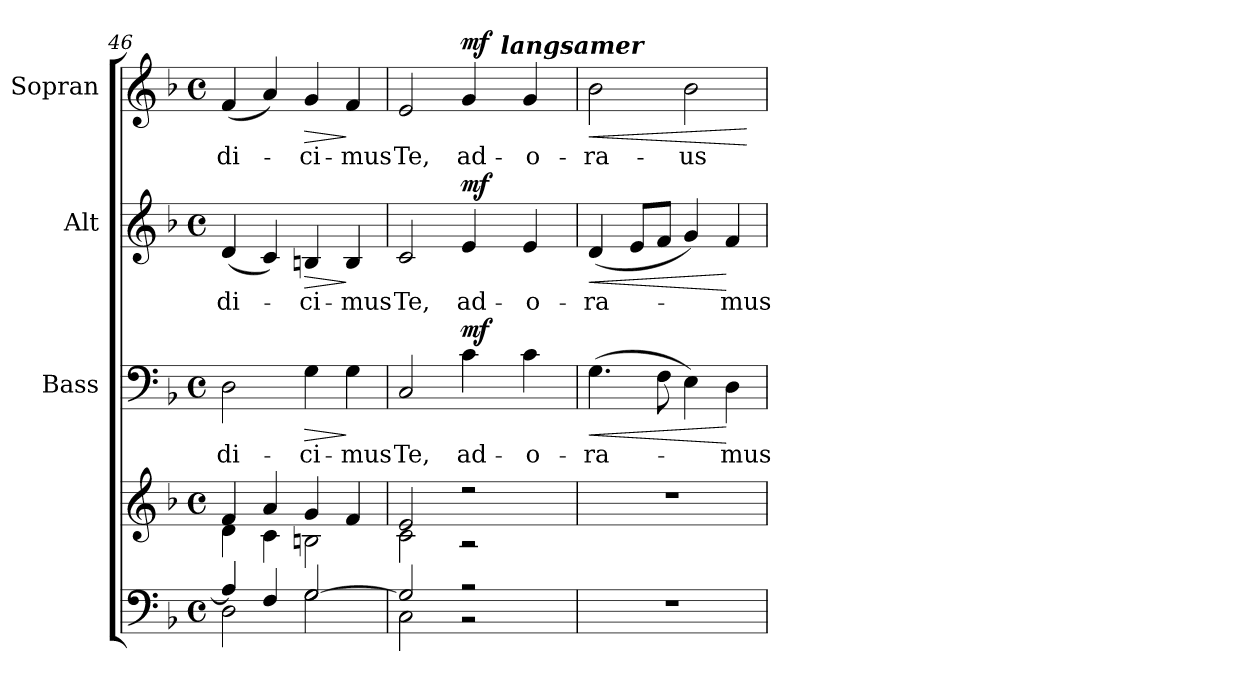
**kern	**kern	**kern	**text	**dynam	**kern	**text	**dynam	**kern	**text	**dynam
*part4	*part4	*part3	*part3	*part3	*part2	*part2	*part2	*part1	*part1	*part1
*staff5	*staff4	*staff3	*staff3	*staff3	*staff2	*staff2	*staff2	*staff1	*staff1	*staff1
*	*	*I"Bass	*	*	*I"Alt	*	*	*I"Sopran	*	*
*	*	*I'B.	*	*	*I'A.	*	*	*I'S.	*	*
*clefF4	*clefG2	*clefF4	*	*	*clefG2	*	*	*clefG2	*	*
*k[b-]	*k[b-]	*k[b-]	*	*	*k[b-]	*	*	*k[b-]	*	*
*F:	*F:	*F:	*	*	*F:	*	*	*F:	*	*
*M4/4	*M4/4	*M4/4	*	*	*M4/4	*	*	*M4/4	*	*
*met(c)	*met(c)	*met(c)	*	*	*met(c)	*	*	*met(c)	*	*
=46	=46	=46	=46	=46	=46	=46	=46	=46	=46	=46
*^	*^	*	*	*	*	*	*	*	*	*
!	!	!	!	!	!LO:LY:b	!	!	!LO:LY:b	!	!	!LO:LY:b	!
4A/]	2D\	4f/	4d\	2D\	-di-	.	(<4d/	-di-	.	(<4f/	-di-	.
4F/	.	4a/	4c\	.	.	.	4c/)	.	.	4a/)	.	.
!	!	!	!	!	!LO:LY:b	!LO:HP:b	!	!LO:LY:b	!LO:HP:b	!	!LO:LY:b	!LO:HP:b
[>2G/	2G\	4g/	2Bn\	4G\	-ci-	>	4Bn/	-ci-	>	4g/	-ci-	>
!	!	!	!	!	!LO:LY:b	!	!	!LO:LY:b	!	!	!LO:LY:b	!
.	.	4f/	.	4G\	-mus	]	4B/	-mus	]	4f/	-mus	]
=47	=47	=47	=47	=47	=47	=47	=47	=47	=47	=47	=47	=47
!	!	!	!	!	!LO:LY:b	!	!	!LO:LY:b	!	!	!LO:LY:b	!
*	*	*	*	*	*	*	*	*	*	*^	*	*
2G/]	2C\	2e/	2c\	2C/	Te,	.	2c/	Te,	.	2e/	2ryy	Te,	.
!	!	!	!	!	!LO:LY:b	!LO:DY:a	!	!LO:LY:b	!LO:DY:a	!	!	!LO:LY:b	!LO:DY:a
2r	2r	2r	2r	4c\	ad-	mf	4e/	ad-	mf	4g/	8ryy	ad-	mf
.	.	.	.	.	.	.	.	.	.	.	32ryy	.	.
!	!	!	!	!	!	!	!	!	!	!	!LO:TX:a:Bi:t=langsamer	!	!
.	.	.	.	.	.	.	.	.	.	.	4ryy	.	.
!	!	!	!	!	!LO:LY:b	!	!	!LO:LY:b	!	!	!	!LO:LY:b	!
.	.	.	.	4c\	-o-	.	4e/	-o-	.	4g/	.	-o-	.
.	.	.	.	.	.	.	.	.	.	.	16.ryy	.	.
=48	=48	=48	=48	=48	=48	=48	=48	=48	=48	=48	=48	=48	=48
!	!	!	!	!	!LO:LY:b	!LO:HP:b	!	!LO:LY:b	!LO:HP:b	!	!	!LO:LY:b	!LO:HP:b
*v	*v	*	*	*	*	*	*	*	*	*v	*v	*	*
*	*v	*v	*	*	*	*	*	*	*	*	*
1r	1r	(>4.G\	-ra-	<	(<4d/	-ra-	<	2b-\	-ra-	<
.	.	.	.	.	8e/L	.	.	.	.	.
.	.	8F\	.	.	8f/J	.	.	.	.	.
!	!	!	!	!	!	!	!	!	!LO:LY:b	!
.	.	4E\)	.	.	4g/)	.	.	2b-\	-us	.
!	!	!	!LO:LY:b	!	!	!LO:LY:b	!	!	!	!
.	.	4D\	-mus	[	4f/	-mus	[	.	.	.
.	.	.	.	.	.	.	.	.	.	[
=	=	=	=	=	=	=	=	=	=	=
*-	*-	*-	*-	*-	*-	*-	*-	*-	*-	*-
